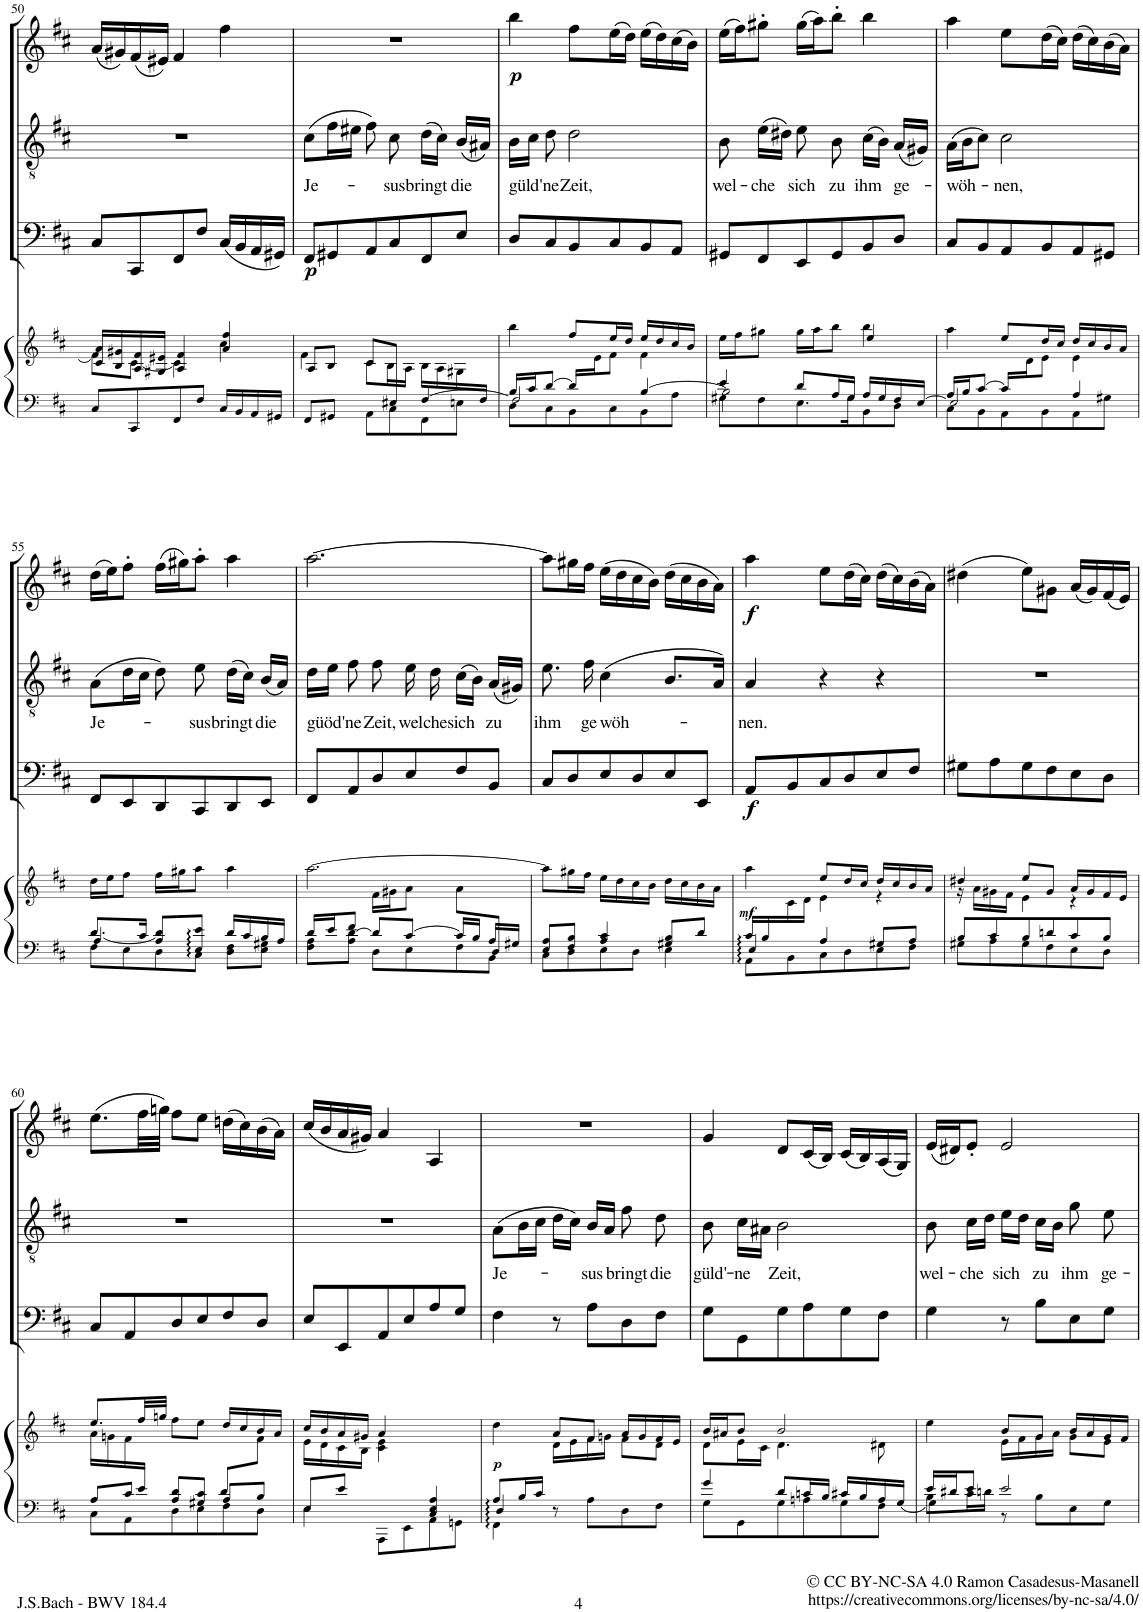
**kern	**kern	**dynam	**kern	**dynam	**kern	**text	**kern	**dynam
*part4	*part4	*part4	*part3	*part3	*part2	*part2	*part1	*part1
*staff5	*staff4	*staff4/5	*staff3	*staff3	*staff2	*staff2	*staff1	*staff1
*I"Piano reduction	*	*	*I"Continuo	*	*I"Tenore	*	*I"Violino solo	*
*I'Pno	*	*	*	*	*	*	*I'Vln	*
!!LO:PB:g=z
*clefF4	*clefG2	*	*clefF4	*	*clefGv2	*	*clefG2	*
*k[f#c#]	*k[f#c#]	*	*k[f#c#]	*	*k[f#c#]	*	*k[f#c#]	*
*M3/4	*M3/4	*	*M3/4	*	*M3/4	*	*M3/4	*
=50	=50	=50	=50	=50	=50	=50	=50	=50
*	*^	*	*	*	*	*	*	*
8C#/L	16c#/ 16a/LL	8f#\L]	.	8C#/L	.	2.r	.	(16a/LL	.
.	16B/ 16g#X/	.	.	.	.	.	.	16g#X/)	.
8CC#/	16A/ 16f#/	[8c#\J	.	8CC#/	.	.	.	(16f#/	.
.	16G#X/ 16e#X/JJ	.	.	.	.	.	.	16e#X/JJ)	.
8FF#/	4A/ 4f#/	4c#\]	.	8FF#/	.	.	.	4f#/	.
8F#/J	.	.	.	8F#/J	.	.	.	.	.
16C#/LL	4a/ 4ff#/	4cc#\	.	(16C#/LL	.	.	.	4ff#\	.
16BB/	.	.	.	16BB/	.	.	.	.	.
16AA/	.	.	.	16AA/	.	.	.	.	.
16GG#X/JJ	.	.	.	16GG#X/JJ)	.	.	.	.	.
=51	=51	=51	=51	=51	=51	=51	=51	=51	=51
*^	*	*	*	*	*	*	*	*	*
*	*^	*	*	*	*	*	*	*	*	*
!	!	!	!	!	!	!	!LO:DY:b	!	!LO:LY:b	!	!
8.ryy	4.ryy	8FF#/L	4f#\	8A/L	.	8FF#/L	p	(8c#\L	Je-	2.r	.
.	.	8GG#X/J	.	8B/J	.	8GG#X/	.	16f#\L	.	.	.
.	.	.	.	.	.	.	.	16e#X\JJ	.	.	.
.	.	8AA\L	8c#\L	8c#/L	.	8AA/	.	8f#\)	.	.	.
!	!	!	!	!	!	!	!	!	!LO:LY:b	!	!
.	8E#X/J	8C#\	16B\L	16ryy	.	8C#/	.	8c#\	-sus	.	.
.	.	.	16A\JJ	4ryy	.	.	.	.	.	.	.
!	!	!	!	!	!	!	!	!	!LO:LY:b	!	!
.	[4F#/	8FF#\	16B\LL	.	.	8FF#/	.	(16d\LL	bringt	.	.
.	.	.	16A\	.	.	.	.	16c#\JJ)	.	.	.
!	!	!	!	!	!	!	!	!	!LO:LY:b	!	!
.	.	8En\J	16G#X\	.	.	8E/J	.	(16B/LL	die	.	.
16F#/JJ	.	.	16ryy	16ryy	.	.	.	16A#X/JJ)	.	.	.
=52	=52	=52	=52	=52	=52	=52	=52	=52	=52	=52	=52
!	!	!	!	!	!	!	!	!	!LO:LY:b	!	!LO:DY:b
16B/LL	2F#/]	8D\L	4bb\	16ryy	.	8D/L	.	16B\LL	güld'-	4bb\	p
*	*	*	*v	*v	*	*	*	*	*	*	*
16c#/J	.	.	.	.	.	.	16c#\JJ	.	.	.
!	!	!	!	!	!	!	!	!LO:LY:b	!	!
[8d/J	.	8C#\	.	.	8C#/	.	8d\	-ne	.	.
!	!	!	!	!	!	!	!	!LO:LY:b	!	!
16d/LL]	.	8BB\	8ff#/L	.	8BB/	.	2d\	Zeit,	8ff#\L	.
*	*	*	*^	*	*	*	*	*	*	*
4..ryy	.	.	.	16e\J	.	.	.	.	.	.	.
.	.	8C#\	16ee/L	8f#\J	.	8C#/	.	.	.	(16ee\L	.
.	.	.	16dd/JJ	.	.	.	.	.	.	16dd\JJ)	.
.	[4B/	8BB\	16ee/LL	4f#\	.	8BB/	.	.	.	(16ee\LL	.
.	.	.	16dd/	.	.	.	.	.	.	16dd\)	.
.	.	8A\J	16cc#/	.	.	8AA/J	.	.	.	(16cc#\	.
.	.	.	16b/JJ	.	.	.	.	.	.	16b\JJ)	.
=53	=53	=53	=53	=53	=53	=53	=53	=53	=53	=53	=53
!	!	!	!	!	!	!	!	!	!LO:LY:b	!	!
2B\]	4e/	8G#X\L	16ee\LL	2ryy	.	8GG#X/L	.	8B\	wel-	(16ee\LL	.
.	.	.	16ff#\J	.	.	.	.	.	.	16ff#\J)	.
!	!	!	!	!	!	!	!	!	!LO:LY:b	!	!
.	.	8F#\	8gg#X\J	.	.	8FF#/	.	(16e\LL	-che	8gg#X'\J	.
.	.	.	.	.	.	.	.	16d#X\JJ)	.	.	.
!	!	!	!	!	!	!	!	!	!LO:LY:b	!	!
.	8d/L	8.E\	16gg#\LL	.	.	8EE/	.	8e\	sich	(16gg#\LL	.
.	.	.	16aa\J	.	.	.	.	.	.	16aa\J)	.
!	!	!	!	!	!	!	!	!	!LO:LY:b	!	!
.	16A/L	.	8bb\J	.	.	8GG#/	.	8B\	zu	8bb'\J	.
.	16G#/JJ	16G#\K	.	.	.	.	.	.	.	.	.
!	!	!	!	!	!	!	!	!	!LO:LY:b	!	!
4ryy	16A/LL	8BB\	4bb\	4ee/	.	8BB/	.	(16c#\LL	ihm	4bb\	.
.	16G#/	.	.	.	.	.	.	16B\JJ)	.	.	.
!	!	!	!	!	!	!	!	!	!LO:LY:b	!	!
.	16F#/	8D\J	.	.	.	8D/J	.	(16A/LL	ge-	.	.
.	[16E/JJ	.	.	.	.	.	.	16G#X/JJ)	.	.	.
=54	=54	=54	=54	=54	=54	=54	=54	=54	=54	=54	=54
!	!	!	!	!	!	!	!	!	!LO:LY:b	!	!
16A/LL	2E/]	8C#\L	4aa\	16ryy	.	8C#/L	.	(16A\LL	-wöh-	4aa\	.
*	*	*	*v	*v	*	*	*	*	*	*	*
16B/J	.	.	.	.	.	.	16B\J	.	.	.
[8c#/J	.	8BB\	.	.	8BB/	.	8c#\J)	.	.	.
!	!	!	!	!	!	!	!	!LO:LY:b	!	!
16c#/LL]	.	8AA\	8ee/L	.	8AA/	.	2c#\	-nen,	8ee\L	.
*	*	*	*^	*	*	*	*	*	*	*
4..ryy	.	.	.	16d\J	.	.	.	.	.	.	.
.	.	8BB\	16dd/L	8e\J	.	8BB/	.	.	.	(16dd\L	.
.	.	.	16cc#/JJ	.	.	.	.	.	.	16cc#\JJ)	.
.	4A/	8AA\	16dd/LL	4e\	.	8AA/	.	.	.	(16dd\LL	.
.	.	.	16cc#/	.	.	.	.	.	.	16cc#\)	.
.	.	8G#X\J	16b/	.	.	8GG#X/J	.	.	.	(16b\	.
.	.	.	16a/JJ	.	.	.	.	.	.	16a\JJ)	.
*	*	*	*v	*v	*	*	*	*	*	*	*
!!LO:LB:g=z
=55	=55	=55	=55	=55	=55	=55	=55	=55	=55	=55
!	!	!	!	!	!	!	!	!LO:LY:b	!	!
[<4A/	8F#\L	8.d/L	16dd\LL	.	8FF#/L	.	(8A\L	Je-	(16dd\LL	.
.	.	.	16ee\J	.	.	.	.	.	16ee\J)	.
.	8E\	.	8ff#\J	.	8EE/	.	16d\L	.	8ff#'\J	.
.	.	16c#/Jk	.	.	.	.	16c#\JJ	.	.	.
8A/] 8d/L	8D\	2ryy	16ff#\LL	.	8DD/	.	8d\)	.	(16ff#\LL	.
.	.	.	16gg#X\J	.	.	.	.	.	16gg#X\J)	.
!	!	!	!	!	!	!	!	!LO:LY:b	!	!
8E/:: 8e/::J	8C#\J	.	8aa\J	.	8CC#/	.	8e\	-sus	8aa'\J	.
!	!	!	!	!	!	!	!	!LO:LY:b	!	!
16d/LL	8D\ 8F#\L	.	4aa\	.	8DD/	.	(16d\LL	bringt	4aa\	.
16c#/	.	.	.	.	.	.	16c#\JJ)	.	.	.
!	!	!	!	!	!	!	!	!LO:LY:b	!	!
16B/	8E\ 8G#X\J	.	.	.	8EE/J	.	(16B/LL	die	.	.
16A/JJ	.	.	.	.	.	.	16A/JJ)	.	.	.
=56	=56	=56	=56	=56	=56	=56	=56	=56	=56	=56
*	*	*	*^	*	*	*	*	*	*	*
!	!	!	!	!	!	!	!	!	!LO:LY:b	!	!
8ryy	16d/LL	8F#\ 8A\L	[>2.aa\	4ryy	.	8FF#/L	.	16d\LL	güöd'-	[2.aa\	.
.	16e/J	.	.	.	.	.	.	16e\JJ	.	.	.
!	!	!	!	!	!	!	!	!	!LO:LY:b	!	!
.	8f#/J	8A\ [>8d\J	.	.	.	8AA/	.	8f#\	-ne	.	.
!	!	!	!	!	!	!	!	!	!LO:LY:b	!	!
.	8d/L]	8D\L	.	16f#\LL	.	8D/	.	8f#\	Zeit,	.	.
.	.	.	.	16g#X\J	.	.	.	.	.	.	.
!	!	!	!	!	!	!	!	!	!LO:LY:b	!	!
.	[8c#/J	8E\	.	8a\J	.	8E/	.	16e\	wel-	.	.
!	!	!	!	!	!	!	!	!	!LO:LY:b	!	!
.	.	.	.	.	.	.	.	16d\	-che	.	.
!	!	!	!	!	!	!	!	!	!LO:LY:b	!	!
.	16c#/LL]	8F#\	.	8a\L	.	8F#/	.	(16c#\LL	sich	.	.
.	16B/JJ	.	.	.	.	.	.	16B\JJ)	.	.	.
!	!	!	!	!	!	!	!	!	!LO:LY:b	!	!
8D/J	16A/LL	8BB\J	.	8ryy	.	8BB/J	.	(16A/LL	zu	.	.
.	16G#X/JJ	.	.	.	.	.	.	16G#X/JJ)	.	.	.
*	*v	*v	*	*	*	*	*	*	*	*	*
*	*	*v	*v	*	*	*	*	*	*	*
=57	=57	=57	=57	=57	=57	=57	=57	=57	=57
!	!	!	!	!	!	!	!LO:LY:b	!	!
8E/ 8A/L	8C#\L	8aa\L]	.	8C#/L	.	8.e\	ihm	8aa\L]	.
8F#/ 8B/J	8D\	16gg#X\L	.	8D/	.	.	.	16gg#X\L	.
!	!	!	!	!	!	!	!LO:LY:b	!	!
.	.	16ff#\JJ	.	.	.	16f#\	ge-	16ff#\JJ	.
!	!	!	!	!	!	!	!LO:LY:b	!	!
4A/ 4c#/	8E\	16ee\LL	.	8E/	.	(4c#\	-wöh-	(16ee\LL	.
.	.	16dd\	.	.	.	.	.	16dd\	.
.	8D\J	16cc#\	.	8D/	.	.	.	16cc#\	.
.	.	16b\JJ	.	.	.	.	.	16b\JJ)	.
8G#X/ 8B/L	4E\	16dd\LL	.	8E/	.	8.B/L	.	(16dd\LL	.
.	.	16cc#\	.	.	.	.	.	16cc#\	.
8d/J	.	16b\	.	8EE/J	.	.	.	16b\	.
.	.	16a\JJ	.	.	.	16A/Jk)	.	16a\JJ)	.
=58	=58	=58	=58	=58	=58	=58	=58	=58	=58
*	*^	*^	*	*	*	*	*	*	*
!	!	!	!	!	!LO:DY:b	!	!LO:DY:b	!	!LO:LY:b	!	!LO:DY:b
16c#::/LL	4E/	8AA\L	4aa\	8ryy	mf	8AA/L	f	4A/	-nen.	4aa\	f
16B/	.	.	.	.	.	.	.	.	.	.	.
2ryy	.	8BB\	.	16c#\	.	8BB/	.	.	.	.	.
.	.	.	.	16d\JJ	.	.	.	.	.	.	.
.	4A/	8C#\	8ee/L	4e\	.	8C#/	.	4r	.	8ee\L	.
.	.	8D\	16dd/L	.	.	8D/	.	.	.	(16dd\L	.
.	.	.	16cc#/JJ	.	.	.	.	.	.	16cc#\JJ)	.
.	8G#X/L	8E\	16dd/LL	4r	.	8E/	.	4r	.	(16dd\LL	.
.	.	.	16cc#/	.	.	.	.	.	.	16cc#\)	.
8ryy	8A/J	8F#\J	16b/	.	.	8F#/J	.	.	.	(16b\	.
.	.	.	16a/JJ	.	.	.	.	.	.	16a\JJ)	.
*	*v	*v	*	*	*	*	*	*	*	*	*
=59	=59	=59	=59	=59	=59	=59	=59	=59	=59	=59
8B/L	8G#X\L	4dd#X/	16r	.	8G#X\L	.	2.r	.	(4dd#X\	.
.	.	.	16a\LL	.	.	.	.	.	.	.
8c#/	8A\	.	16g#X\	.	8A\	.	.	.	.	.
.	.	.	16f#\JJ	.	.	.	.	.	.	.
8B/	8G#\	8ee/L	4e\	.	8G#\	.	.	.	8ee\L)	.
8dn/	8F#\	8g#/J	.	.	8F#\	.	.	.	8g#X\J	.
8c#/	8E\	16a/LL	4r	.	8E\	.	.	.	(16a/LL	.
.	.	16g#/	.	.	.	.	.	.	16g#/)	.
8B/J	8D\J	16f#/	.	.	8D\J	.	.	.	(16f#/	.
.	.	16e/JJ	.	.	.	.	.	.	16e/JJ)	.
!!LO:LB:g=z
=60	=60	=60	=60	=60	=60	=60	=60	=60	=60	=60
*	*^	*	*	*	*	*	*	*	*	*
8.ryy	8A/L	8C#\L	8.ee/L	16a\LL	.	8C#/L	.	2.r	.	(8.ee\L	.
.	.	.	.	16gn\	.	.	.	.	.	.	.
.	8c#/J	8AA\	.	16f#\	.	8AA/	.	.	.	.	.
16e/JJ	.	.	32ff#/LL	16ryy	.	.	.	.	.	32ff#\LL	.
.	.	.	32ggn/JJJ	.	.	.	.	.	.	32ggn\JJJ)	.
4ryy	8A/ 8d/L	8D\	8ff#\L	4ryy	.	8D/	.	.	.	8ff#\L	.
.	8G#X/ 8c#/J	8E\	8ee\J	.	.	8E/	.	.	.	8ee\J	.
8d/L	8A/L	8F#\	16ddn/LL	8ryy	.	8F#/	.	.	.	(16ddn\LL	.
.	.	.	16cc#/	.	.	.	.	.	.	16cc#\)	.
8ryy	8B/J	8D\J	16b/	8f#\J	.	8D/J	.	.	.	(16b\	.
.	.	.	16a/JJ	.	.	.	.	.	.	16a\JJ)	.
*	*v	*v	*	*	*	*	*	*	*	*	*
=61	=61	=61	=61	=61	=61	=61	=61	=61	=61	=61
8E/L	4E\	16cc#/LL	16e\LL	.	8E/L	.	2.r	.	(16cc#/LL	.
.	.	16b/	16d\	.	.	.	.	.	16b/	.
8e/J	.	16a/	16c#\	.	8EE/	.	.	.	16a/	.
.	.	16g#X/JJ	16B\JJ	.	.	.	.	.	16g#X/JJ)	.
4ryy	8AAA\L	4a/	4c#\ 4e\	.	8AA/	.	.	.	4a/	.
.	8EE\	.	.	.	8E/	.	.	.	.	.
4C#/ 4E/ 4A/	8AA\	4ryy	4ryy	.	8A/	.	.	.	4A/	.
.	8GGn\J	.	.	.	8G/J	.	.	.	.	.
=62	=62	=62	=62	=62	=62	=62	=62	=62	=62	=62
*	*^	*	*	*	*	*	*	*	*	*
!	!	!	!	!	!LO:DY:b	!	!	!	!LO:LY:b	!	!
8A::/L	4D/	4FF#\	4dd\	4ryy	p	4F#\	.	(8A\L	Je-	2.r	.
16B/L	.	.	.	.	.	.	.	16B\L	.	.	.
16c#/JJ	.	.	.	.	.	.	.	16c#\JJ	.	.	.
2ryy	8r	8ryy	8a/L	16d\LL	.	8r	.	16d\LL	.	.	.
.	.	.	.	16e\	.	.	.	16c#\JJ)	.	.	.
!	!	!	!	!	!	!	!	!	!LO:LY:b	!	!
.	8ryy	8A\L	8f#/J	16f#\	.	8A\L	.	16B/LL	-sus	.	.
.	.	.	.	16gn\JJ	.	.	.	16A/JJ	.	.	.
!	!	!	!	!	!	!	!	!	!LO:LY:b	!	!
.	4ryy	8D\	16a/LL	8f#\L	.	8D\	.	8f#\	bringt	.	.
.	.	.	16g/	.	.	.	.	.	.	.	.
!	!	!	!	!	!	!	!	!	!LO:LY:b	!	!
.	.	8F#\J	16f#/	8d\J	.	8F#\J	.	8d\	die	.	.
.	.	.	16e/JJ	.	.	.	.	.	.	.	.
*	*v	*v	*	*	*	*	*	*	*	*	*
=63	=63	=63	=63	=63	=63	=63	=63	=63	=63	=63
!	!	!	!	!	!	!	!	!LO:LY:b	!	!
4g/	8G\L	16b/LL	8d\L	.	8G\L	.	8B\	güld'-	4g/	.
.	.	16a#X/J	.	.	.	.	.	.	.	.
!	!	!	!	!	!	!	!	!LO:LY:b	!	!
.	8GG\	8b/J	16e\L	.	8GG\	.	16c#\LL	-ne	.	.
.	.	.	16c#\JJ	.	.	.	16A#X\JJ	.	.	.
!	!	!	!	!	!	!	!	!LO:LY:b	!	!
8d/L	8G\	2b/	4.d\	.	8G\	.	2B\	Zeit,	8d/L	.
16cn/L	8An\	.	.	.	8A\	.	.	.	(16c#/L	.
16B/JJ	.	.	.	.	.	.	.	.	16B/JJ)	.
16c#X/LL	8G\	.	.	.	8G\	.	.	.	(16c#/LL	.
16B/	.	.	.	.	.	.	.	.	16B/)	.
16A/	8F#\J	.	8d#X\	.	8F#\J	.	.	.	(16A/	.
[<16G/JJ	.	.	.	.	.	.	.	.	16G/JJ)	.
=64	=64	=64	=64	=64	=64	=64	=64	=64	=64	=64
*	*^	*	*	*	*	*	*	*	*	*
!	!	!	!	!	!	!	!	!	!LO:LY:b	!	!
16e/LL	8B\L	4G\]	4ee\	4ryy	.	4G\	.	8B\	wel-	(16e/LL	.
16d#X/J	.	.	.	.	.	.	.	.	.	16d#X/J)	.
!	!	!	!	!	!	!	!	!	!LO:LY:b	!	!
8e/J	16c#\L	.	.	.	.	.	.	16c#\LL	-che	8e'/J	.
.	16dn\JJ	.	.	.	.	.	.	16d\JJ	.	.	.
!	!	!	!	!	!	!	!	!	!LO:LY:b	!	!
2ryy	2e/	8r	8b/L	16e\LL	.	8r	.	16e\LL	sich	2e/	.
.	.	.	.	16f#\	.	.	.	16d\JJ	.	.	.
!	!	!	!	!	!	!	!	!	!LO:LY:b	!	!
.	.	8B\L	8g/J	16g\	.	8B\L	.	16c#\LL	zu	.	.
.	.	.	.	16a\JJ	.	.	.	16B\JJ	.	.	.
!	!	!	!	!	!	!	!	!	!LO:LY:b	!	!
.	.	8E\	16b/LL	8g\L	.	8E\	.	8g\	ihm	.	.
.	.	.	16a/	.	.	.	.	.	.	.	.
!	!	!	!	!	!	!	!	!	!LO:LY:b	!	!
.	.	8G\J	16g/	8e\J	.	8G\J	.	8e\	ge-	.	.
.	.	.	16f#/JJ	.	.	.	.	.	.	.	.
*v	*v	*v	*	*	*	*	*	*	*	*	*
*	*v	*v	*	*	*	*	*	*	*
=	=	=	=	=	=	=	=	=
*-	*-	*-	*-	*-	*-	*-	*-	*-
